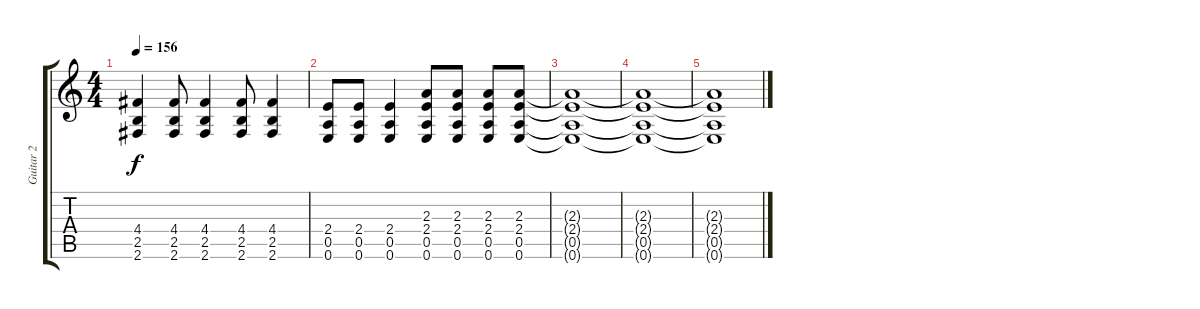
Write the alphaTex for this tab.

\track ("Guitar 2" "Guitar 2") {instrument distortionguitar}
\staff {score tabs}
\tuning (E4 B3 G3 D3 A2 E2) {hide}
\ts (4 4)
\tempo 156
\clef g2
\ks c
(4.4 2.5 2.6).4{dy f} (4.4 2.5 2.6).8 (4.4 2.5 2.6).4 (4.4 2.5 2.6).8 (4.4 2.5 2.6).4 |
(2.4 0.5 0.6).8 (2.4 0.5 0.6).8 (2.4 0.5 0.6).4 (2.3 2.4 0.5 0.6).8 (2.3 2.4 0.5 0.6).8 (2.3 2.4 0.5 0.6).8 (2.3 2.4 0.5 0.6).8 |
(2.3{t} 2.4{t} 0.5{t} 0.6{t}).1 |
(2.3{t} 2.4{t} 0.5{t} 0.6{t}).1{volume 0} |
(2.3{t} 2.4{t} 0.5{t} 0.6{t}).1
